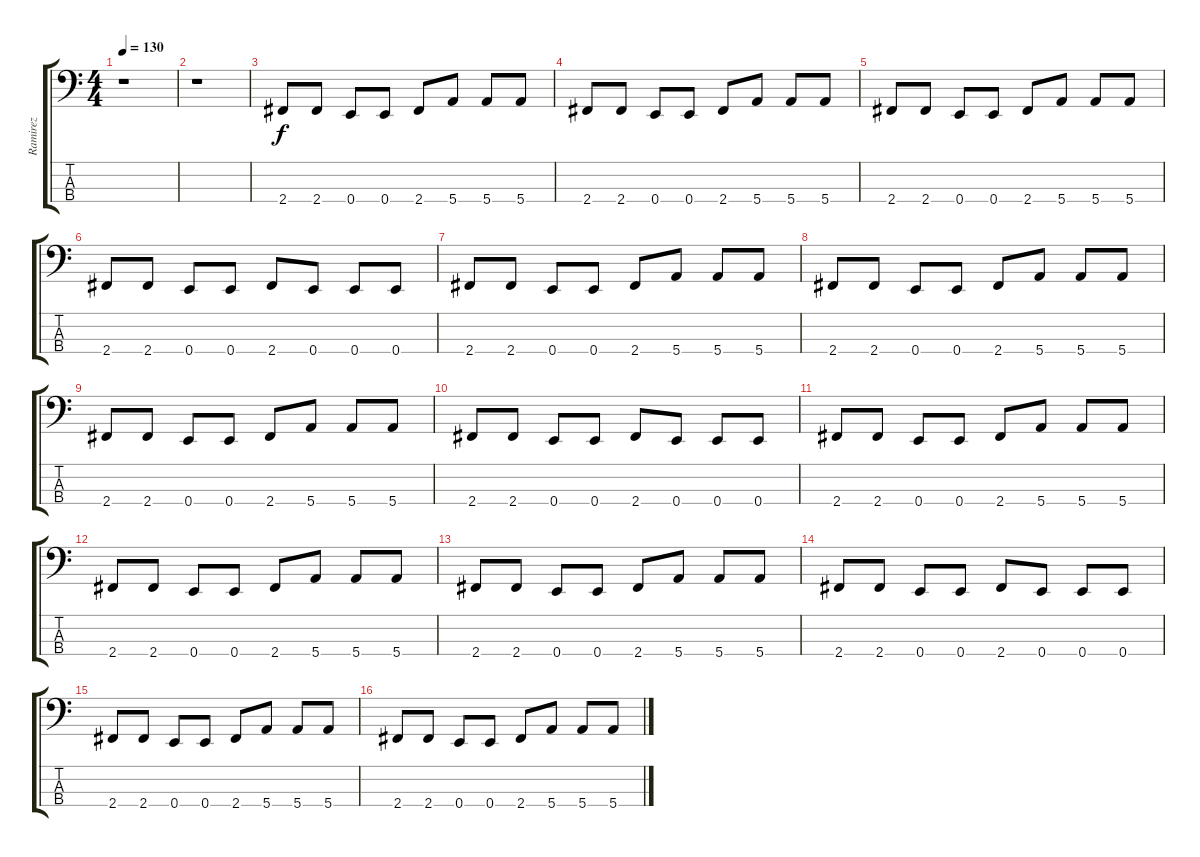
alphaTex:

\track ("Ramirez" "Ramirez") {instrument electricbassfinger}
\staff {score tabs}
\tuning (G2 D2 A1 E1) {hide}
\ts (4 4)
\tempo 130
\clef f4
\ks c
r.1{dy f instrument electricbassfinger} |
r.1 |
2.4.8 2.4.8 0.4.8 0.4.8 2.4.8 5.4.8 5.4.8 5.4.8 |
2.4.8 2.4.8 0.4.8 0.4.8 2.4.8 5.4.8 5.4.8 5.4.8 |
2.4.8 2.4.8 0.4.8 0.4.8 2.4.8 5.4.8 5.4.8 5.4.8 |
2.4.8 2.4.8 0.4.8 0.4.8 2.4.8 0.4.8 0.4.8 0.4.8 |
2.4.8 2.4.8 0.4.8 0.4.8 2.4.8 5.4.8 5.4.8 5.4.8 |
2.4.8 2.4.8 0.4.8 0.4.8 2.4.8 5.4.8 5.4.8 5.4.8 |
2.4.8 2.4.8 0.4.8 0.4.8 2.4.8 5.4.8 5.4.8 5.4.8 |
2.4.8 2.4.8 0.4.8 0.4.8 2.4.8 0.4.8 0.4.8 0.4.8 |
2.4.8 2.4.8 0.4.8 0.4.8 2.4.8 5.4.8 5.4.8 5.4.8 |
2.4.8 2.4.8 0.4.8 0.4.8 2.4.8 5.4.8 5.4.8 5.4.8 |
2.4.8 2.4.8 0.4.8 0.4.8 2.4.8 5.4.8 5.4.8 5.4.8 |
2.4.8 2.4.8 0.4.8 0.4.8 2.4.8 0.4.8 0.4.8 0.4.8 |
2.4.8 2.4.8 0.4.8 0.4.8 2.4.8 5.4.8 5.4.8 5.4.8 |
2.4.8 2.4.8 0.4.8 0.4.8 2.4.8 5.4.8 5.4.8 5.4.8
